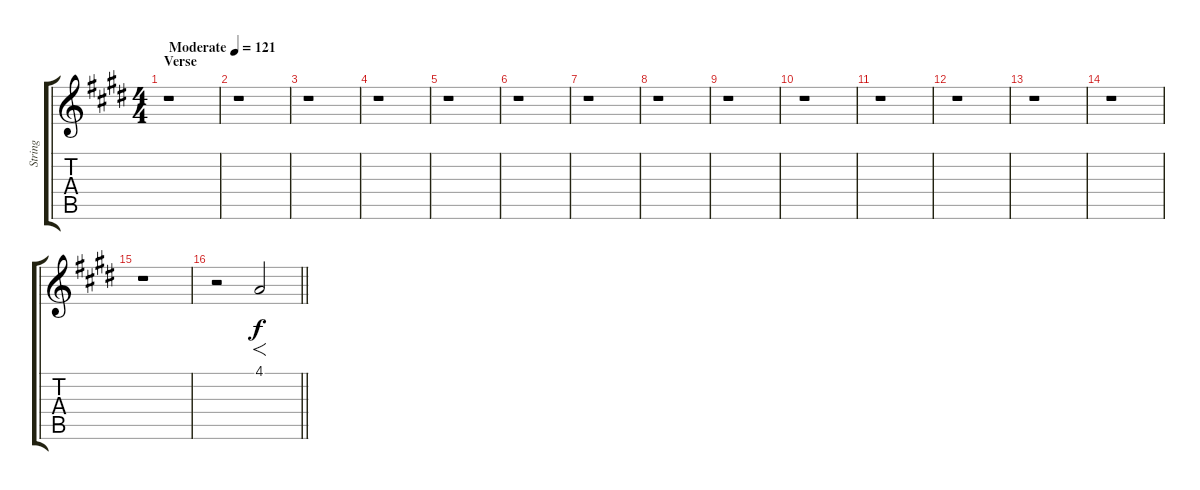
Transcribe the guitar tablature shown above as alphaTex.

\track ("String" "String") {instrument stringensemble2}
\staff {score tabs}
\tuning (F4 C4 Ab3 Eb3 Bb2 F2) {hide}
\ts (4 4)
\section ("" "Verse")
\tempo (121 "Moderate")
\clef g2
\ks c#minor
r.1{dy f instrument stringensemble2} |
r.1 |
r.1 |
r.1 |
r.1 |
r.1 |
r.1 |
r.1 |
r.1 |
r.1 |
r.1 |
r.1 |
r.1 |
r.1 |
r.1 |
\barLineRight lightlight
r.2 4.1.2{f}
